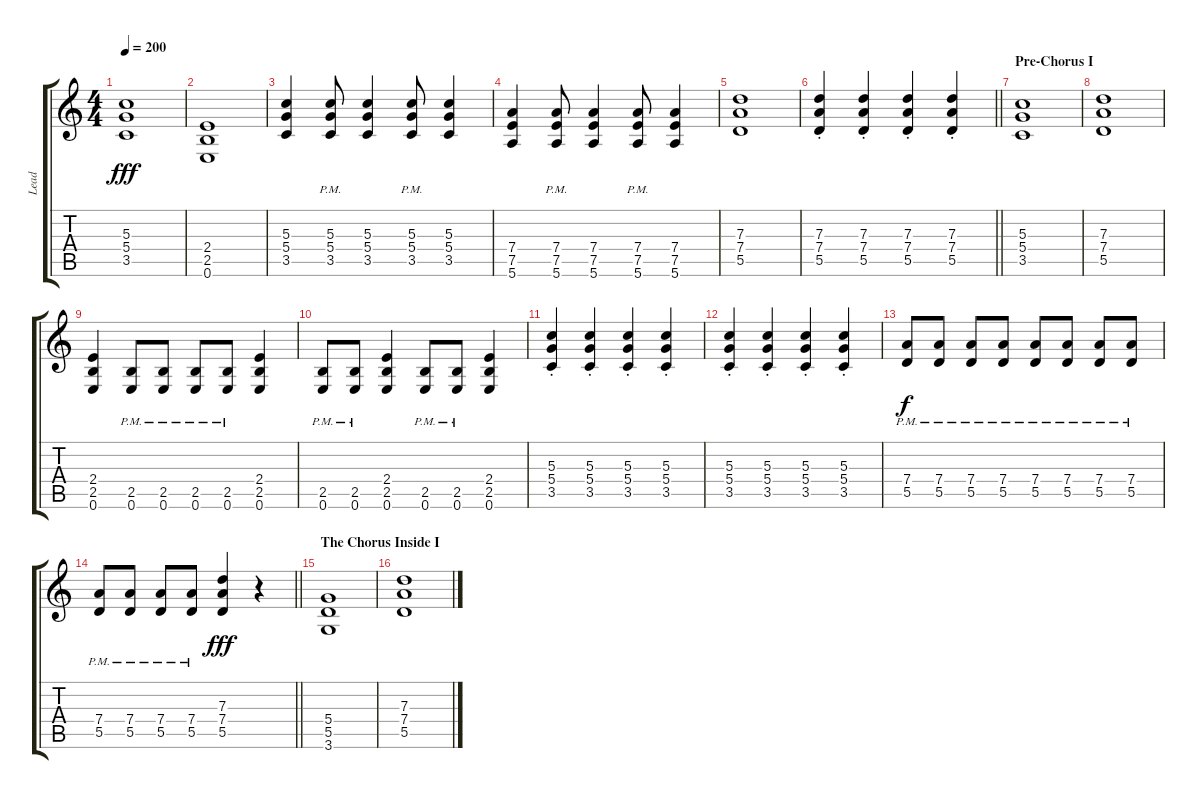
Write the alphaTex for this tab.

\track ("Lead" "Lead") {instrument overdrivenguitar}
\staff {score tabs}
\tuning (E4 B3 G3 D3 A2 E2) {hide}
\ts (4 4)
\tempo 200
\clef g2
\ks c
(5.3 5.4 3.5).1{dy fff} |
(2.4 2.5 0.6).1 |
(5.3 5.4 3.5).4 (5.3{pm} 5.4{pm} 3.5{pm}).8 (5.3 5.4 3.5).4 (5.3{pm} 5.4{pm} 3.5{pm}).8 (5.3 5.4 3.5).4 |
(7.4 7.5 5.6).4 (7.4{pm} 7.5{pm} 5.6{pm}).8 (7.4 7.5 5.6).4 (7.4{pm} 7.5{pm} 5.6{pm}).8 (7.4 7.5 5.6).4 |
(7.3 7.4 5.5).1 |
\barLineRight lightlight
(7.3{st} 7.4{st} 5.5{st}).4 (7.3{st} 7.4{st} 5.5{st}).4 (7.3{st} 7.4{st} 5.5{st}).4 (7.3{st} 7.4{st} 5.5{st}).4 |
\section ("" "Pre-Chorus I")
(5.3 5.4 3.5).1 |
(7.3 7.4 5.5).1 |
(2.4 2.5 0.6).4 (2.5{pm} 0.6{pm}).8 (2.5{pm} 0.6{pm}).8 (2.5{pm} 0.6{pm}).8 (2.5{pm} 0.6{pm}).8 (2.4 2.5 0.6).4 |
(2.5{pm} 0.6{pm}).8 (2.5{pm} 0.6{pm}).8 (2.4 2.5 0.6).4 (2.5{pm} 0.6{pm}).8 (2.5{pm} 0.6{pm}).8 (2.4 2.5 0.6).4 |
(5.3{st} 5.4{st} 3.5{st}).4 (5.3{st} 5.4{st} 3.5{st}).4 (5.3{st} 5.4{st} 3.5{st}).4 (5.3{st} 5.4{st} 3.5{st}).4 |
(5.3{st} 5.4{st} 3.5{st}).4 (5.3{st} 5.4{st} 3.5{st}).4 (5.3{st} 5.4{st} 3.5{st}).4 (5.3{st} 5.4{st} 3.5{st}).4 |
(7.4{pm} 5.5{pm}).8{dy f} (7.4{pm} 5.5{pm}).8 (7.4{pm} 5.5{pm}).8 (7.4{pm} 5.5{pm}).8 (7.4{pm} 5.5{pm}).8 (7.4{pm} 5.5{pm}).8 (7.4{pm} 5.5{pm}).8 (7.4{pm} 5.5{pm}).8 |
\barLineRight lightlight
(7.4{pm} 5.5{pm}).8 (7.4{pm} 5.5{pm}).8 (7.4{pm} 5.5{pm}).8 (7.4{pm} 5.5{pm}).8 (7.3 7.4 5.5).4{dy fff} r.4 |
\section ("" "The Chorus Inside I")
(5.4 5.5 3.6).1 |
(7.3 7.4 5.5).1
